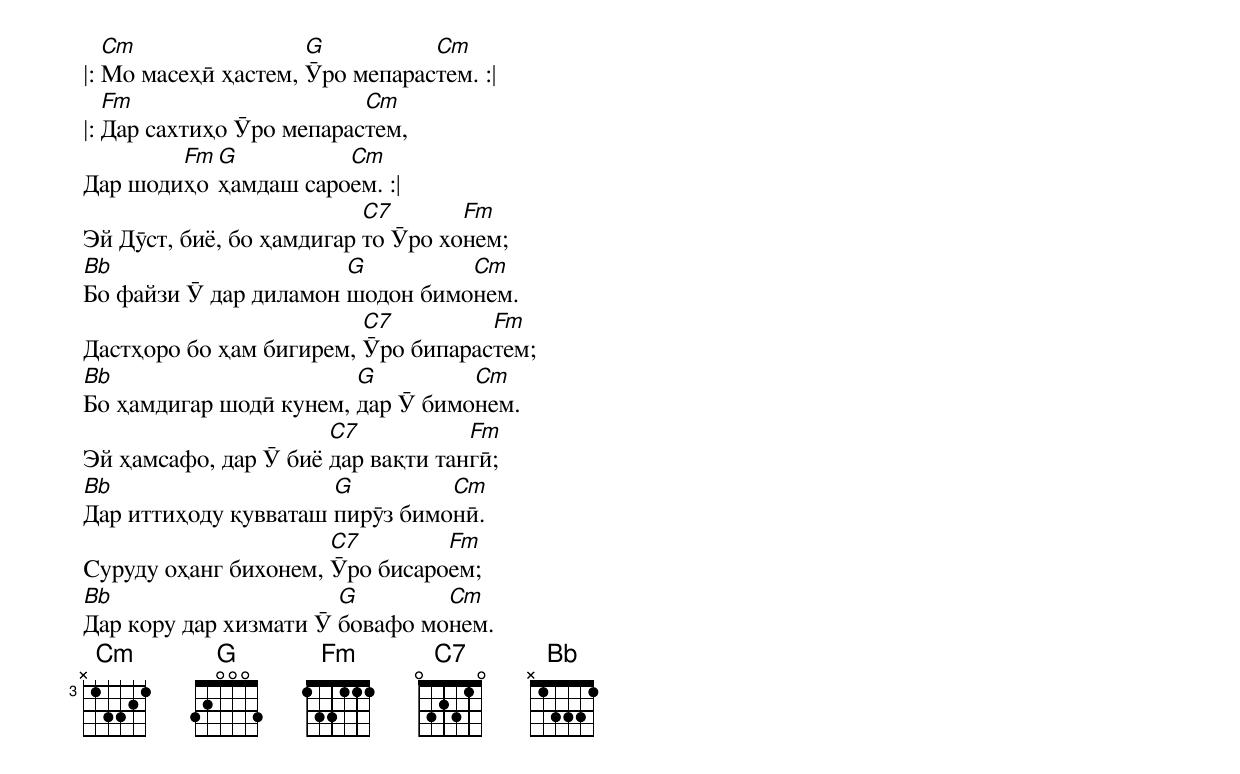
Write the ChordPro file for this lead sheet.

|: [Cm]Mo масеҳӣ ҳастем, [G]Ӯро мепарас[Cm]тем. :|
|: [Fm]Дар сахтиҳо Ӯро мепарас[Cm]тем,
Дар шоди[Fm]ҳо [G]ҳамдаш саро[Cm]ем. :|
Эй Дӯст, биё, бо ҳамдигар [C7]то Ӯро хо[Fm]нем;
[Bb]Бо файзи Ӯ дар диламон [G]шодон бимо[Cm]нем.
Дастҳоро бо ҳам бигирем, [C7]Ӯро бипарас[Fm]тем;
[Bb]Бо ҳамдигар шодӣ кунем, [G]дар Ӯ бимо[Cm]нем.
Эй ҳамсафо, дар Ӯ биё [C7]дар вақти тан[Fm]гӣ;
[Bb]Дар иттиҳоду қувваташ [G]пирӯз бимо[Cm]нӣ.
Суруду оҳанг бихонем, [C7]Ӯро бисаро[Fm]ем;
[Bb]Дар кору дар хизмати Ӯ [G]бовафо мо[Cm]нем.
